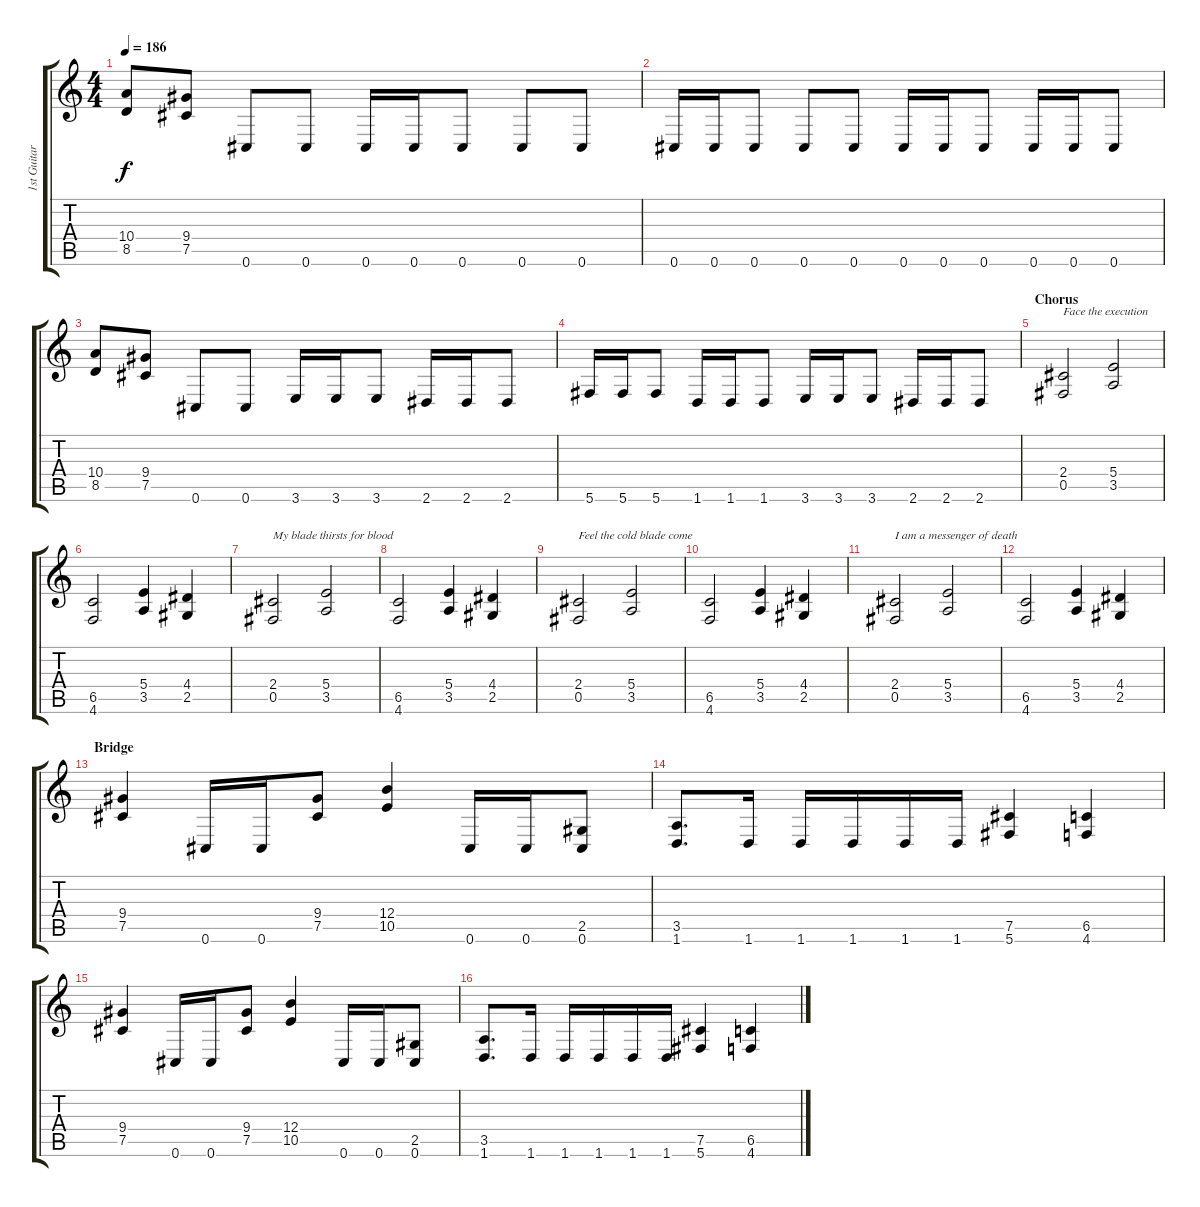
\track ("1st Guitar" "1st Guitar") {instrument distortionguitar}
\staff {score tabs}
\tuning (Db4 Ab3 E3 B2 Gb2 Db2) {hide}
\ts (4 4)
\tempo 186
\clef g2
\ks c
(10.4 8.5).8{dy f} (9.4 7.5).8 0.6.8 0.6.8 0.6.16 0.6.16 0.6.8 0.6.8 0.6.8 |
0.6.16 0.6.16 0.6.8 0.6.8 0.6.8 0.6.16 0.6.16 0.6.8 0.6.16 0.6.16 0.6.8 |
(10.4 8.5).8 (9.4 7.5).8 0.6.8 0.6.8 3.6.16 3.6.16 3.6.8 2.6.16 2.6.16 2.6.8 |
5.6.16 5.6.16 5.6.8 1.6.16 1.6.16 1.6.8 3.6.16 3.6.16 3.6.8 2.6.16 2.6.16 2.6.8 |
\section ("" "Chorus")
(2.4 0.5).2{txt "Face the execution"} (5.4 3.5).2 |
(6.5 4.6).2 (5.4 3.5).4 (4.4 2.5).4 |
(2.4 0.5).2{txt "My blade thirsts for blood"} (5.4 3.5).2 |
(6.5 4.6).2 (5.4 3.5).4 (4.4 2.5).4 |
(2.4 0.5).2{txt "Feel the cold blade come"} (5.4 3.5).2 |
(6.5 4.6).2 (5.4 3.5).4 (4.4 2.5).4 |
(2.4 0.5).2{txt "I am a messenger of death"} (5.4 3.5).2 |
(6.5 4.6).2 (5.4 3.5).4 (4.4 2.5).4 |
\section ("" "Bridge")
(9.4 7.5).4 0.6.16 0.6.16 (9.4 7.5).8 (12.4 10.5).4 0.6.16 0.6.16 (2.5 0.6).8 |
(3.5 1.6).8{d} 1.6.16 1.6.16 1.6.16 1.6.16 1.6.16 (7.5 5.6).4 (6.5 4.6).4 |
(9.4 7.5).4 0.6.16 0.6.16 (9.4 7.5).8 (12.4 10.5).4 0.6.16 0.6.16 (2.5 0.6).8 |
(3.5 1.6).8{d} 1.6.16 1.6.16 1.6.16 1.6.16 1.6.16 (7.5 5.6).4 (6.5 4.6).4
